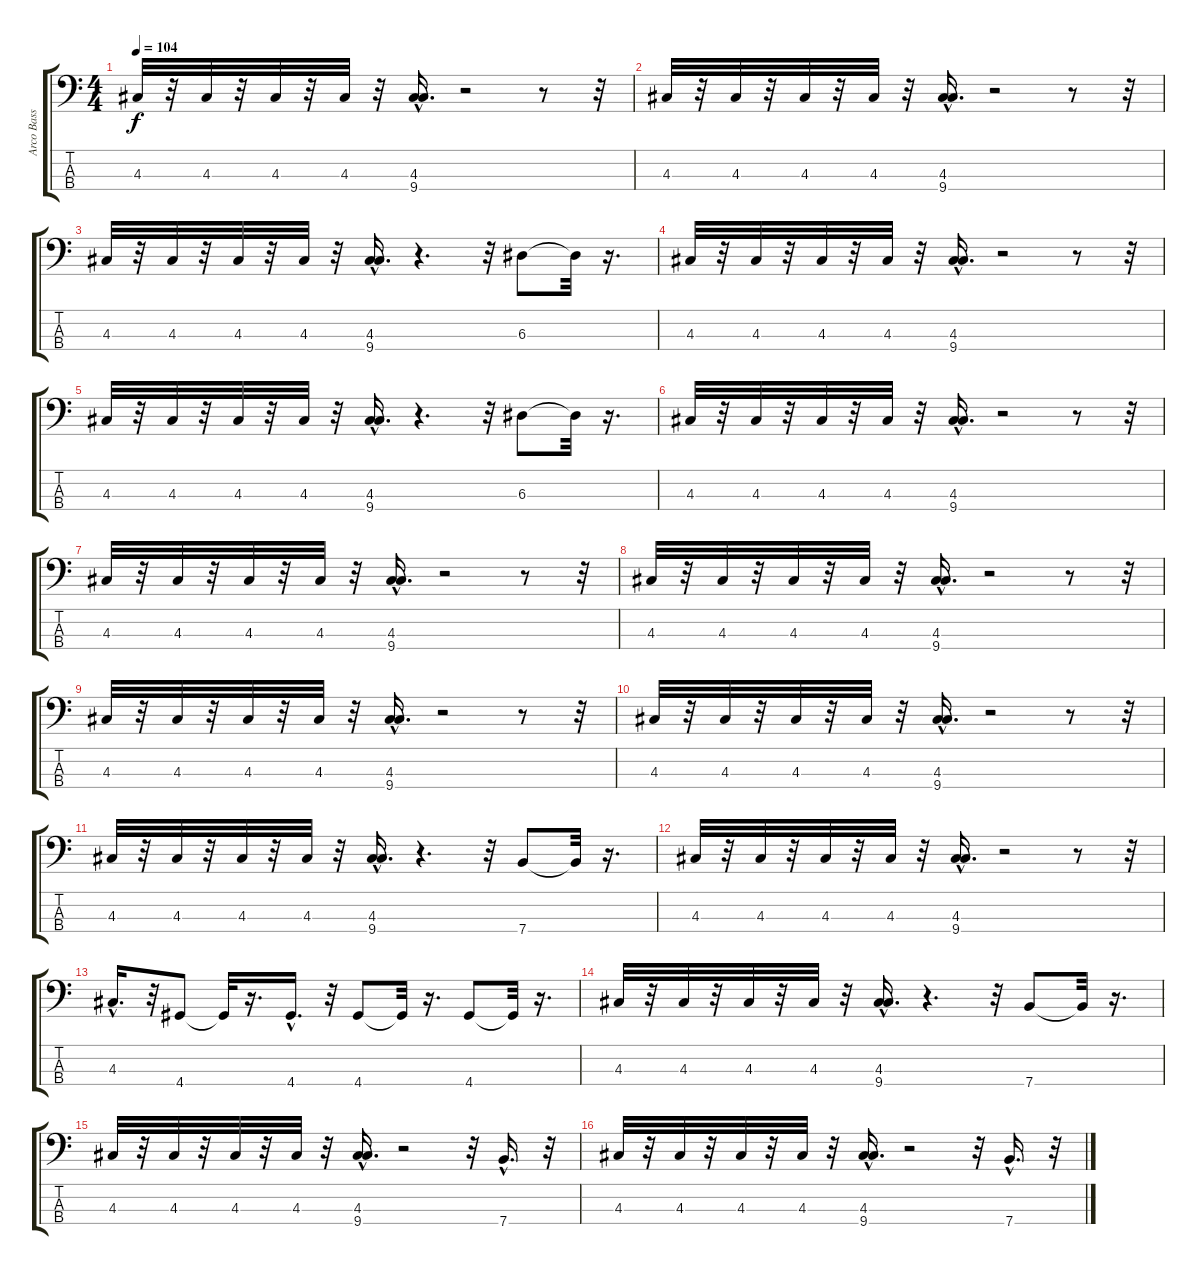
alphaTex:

\track ("Arco Bass - Les Claypool" "Arco Bass ") {instrument contrabass}
\staff {score tabs}
\tuning (G2 D2 A1 E1) {hide}
\ts (4 4)
\tempo 104
\clef f4
\ks c
4.3.32{dy f} r.32 4.3.32 r.32 4.3.32 r.32 4.3.32 r.32 (4.3{hac} 9.4{hac}).16{d} r.2 r.8 r.32 |
4.3.32 r.32 4.3.32 r.32 4.3.32 r.32 4.3.32 r.32 (4.3{hac} 9.4{hac}).16{d} r.2 r.8 r.32 |
4.3.32 r.32 4.3.32 r.32 4.3.32 r.32 4.3.32 r.32 (4.3{hac} 9.4{hac}).16{d} r.4{d} r.32 6.3.8 6.3{t}.32 r.16{d} |
4.3.32 r.32 4.3.32 r.32 4.3.32 r.32 4.3.32 r.32 (4.3{hac} 9.4{hac}).16{d} r.2 r.8 r.32 |
4.3.32 r.32 4.3.32 r.32 4.3.32 r.32 4.3.32 r.32 (4.3{hac} 9.4{hac}).16{d} r.4{d} r.32 6.3.8 6.3{t}.32 r.16{d} |
4.3.32 r.32 4.3.32 r.32 4.3.32 r.32 4.3.32 r.32 (4.3{hac} 9.4{hac}).16{d} r.2 r.8 r.32 |
4.3.32 r.32 4.3.32 r.32 4.3.32 r.32 4.3.32 r.32 (4.3{hac} 9.4{hac}).16{d} r.2 r.8 r.32 |
4.3.32 r.32 4.3.32 r.32 4.3.32 r.32 4.3.32 r.32 (4.3{hac} 9.4{hac}).16{d} r.2 r.8 r.32 |
4.3.32 r.32 4.3.32 r.32 4.3.32 r.32 4.3.32 r.32 (4.3{hac} 9.4{hac}).16{d} r.2 r.8 r.32 |
4.3.32 r.32 4.3.32 r.32 4.3.32 r.32 4.3.32 r.32 (4.3{hac} 9.4{hac}).16{d} r.2 r.8 r.32 |
4.3.32 r.32 4.3.32 r.32 4.3.32 r.32 4.3.32 r.32 (4.3{hac} 9.4{hac}).16{d} r.4{d} r.32 7.4.8 7.4{t}.32 r.16{d} |
4.3.32 r.32 4.3.32 r.32 4.3.32 r.32 4.3.32 r.32 (4.3{hac} 9.4{hac}).16{d} r.2 r.8 r.32 |
4.3{hac}.16{d} r.32 4.4.8 4.4{t}.32 r.16{d} 4.4{hac}.16{d} r.32 4.4.8 4.4{t}.32 r.16{d} 4.4.8 4.4{t}.32 r.16{d} |
4.3.32 r.32 4.3.32 r.32 4.3.32 r.32 4.3.32 r.32 (4.3{hac} 9.4{hac}).16{d} r.4{d} r.32 7.4.8 7.4{t}.32 r.16{d} |
4.3.32 r.32 4.3.32 r.32 4.3.32 r.32 4.3.32 r.32 (4.3{hac} 9.4{hac}).16{d} r.2 r.32 7.4{hac}.16{d} r.32 |
4.3.32 r.32 4.3.32 r.32 4.3.32 r.32 4.3.32 r.32 (4.3{hac} 9.4{hac}).16{d} r.2 r.32 7.4{hac}.16{d} r.32
